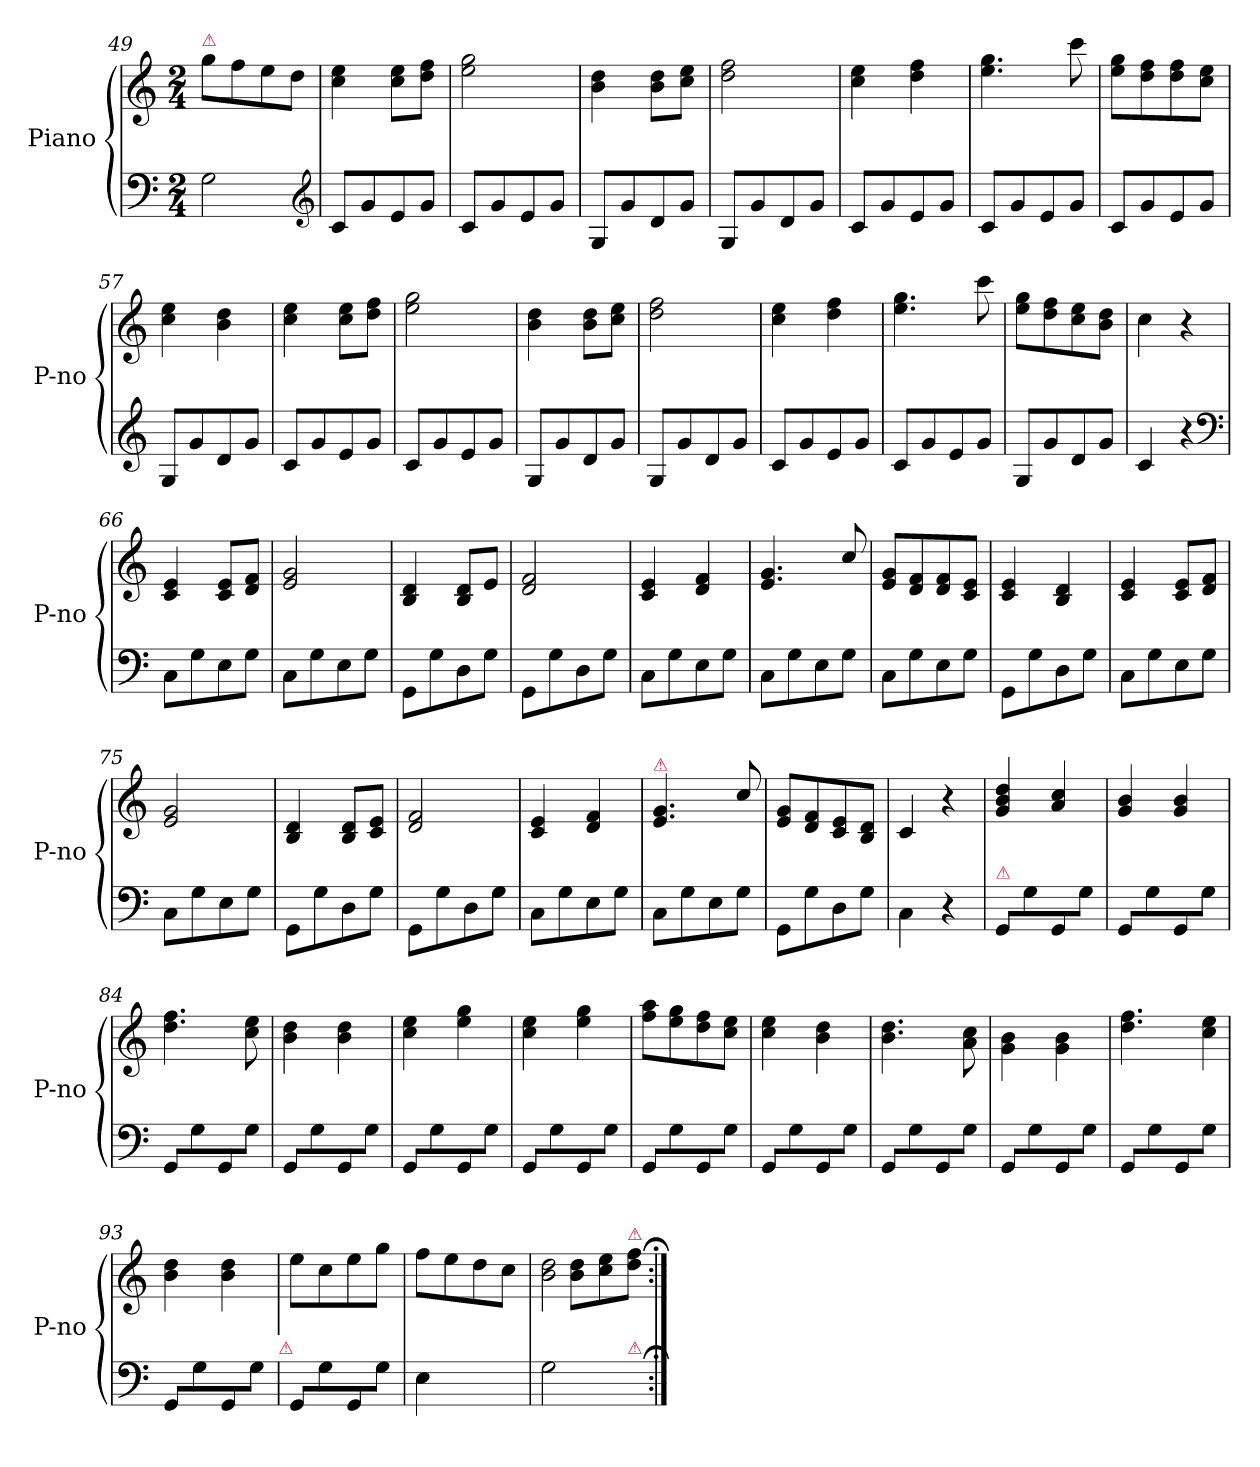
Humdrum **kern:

**kern	**kern
*part1	*part1
*staff2	*staff1
*I"Piano	*
*I'P-no	*
*clefF4	*clefG2
*k[]	*k[]
*M2/4	*M2/4
=49	=49
!	!LO:TX:a:color=crimson:t=⚠
2G\	8gg\L
.	8ff\
.	8ee\
.	8dd\J
*clefG2	*
=50	=50
8c/L	4cc\ 4ee\
8g/	.
8e/	8cc\ 8ee\L
8g/J	8dd\ 8ff\J
=51	=51
8c/L	2ee\ 2gg\
8g/	.
8e/	.
8g/J	.
=52	=52
8G/L	4b\ 4dd\
8g/	.
8d/	8b\ 8dd\L
8g/J	8cc\ 8ee\J
=53	=53
8G/L	2dd\ 2ff\
8g/	.
8d/	.
8g/J	.
=54	=54
8c/L	4cc\ 4ee\
8g/	.
8e/	4dd\ 4ff\
8g/J	.
=55	=55
8c/L	4.ee\ 4.gg\
8g/	.
8e/	.
8g/J	8ccc\
=56	=56
8c/L	8ee\ 8gg\L
8g/	8dd\ 8ff\
8e/	8dd\ 8ff\
8g/J	8cc\ 8ee\J
=57	=57
8G/L	4cc\ 4ee\
8g/	.
8d/	4b\ 4dd\
8g/J	.
=58	=58
8c/L	4cc\ 4ee\
8g/	.
8e/	8cc\ 8ee\L
8g/J	8dd\ 8ff\J
=59	=59
8c/L	2ee\ 2gg\
8g/	.
8e/	.
8g/J	.
=60	=60
8G/L	4b\ 4dd\
8g/	.
8d/	8b\ 8dd\L
8g/J	8cc\ 8ee\J
=61	=61
8G/L	2dd\ 2ff\
8g/	.
8d/	.
8g/J	.
=62	=62
8c/L	4cc\ 4ee\
8g/	.
8e/	4dd\ 4ff\
8g/J	.
=63	=63
8c/L	4.ee\ 4.gg\
8g/	.
8e/	.
8g/J	8ccc\
=64	=64
8G/L	8ee\ 8gg\L
8g/	8dd\ 8ff\
8d/	8cc\ 8ee\
8g/J	8b\ 8dd\J
=65	=65
4c/	4cc\
4r	4r
*clefF4	*
=66	=66
8C\L	4c/ 4e/
8G\	.
8E\	8c/ 8e/L
8G\J	8d/ 8f/J
=67	=67
8C\L	2e/ 2g/
8G\	.
8E\	.
8G\J	.
=68	=68
8GG\L	4B/ 4d/
8G\	.
8D\	8B/ 8d/L
8G\J	8e/J
=69	=69
8GG\L	2d/ 2f/
8G\	.
8D\	.
8G\J	.
=70	=70
8C\L	4c/ 4e/
8G\	.
8E\	4d/ 4f/
8G\J	.
=71	=71
8C\L	4.e/ 4.g/
8G\	.
8E\	.
8G\J	8cc/
=72	=72
8C\L	8e/ 8g/L
8G\	8d/ 8f/
8E\	8d/ 8f/
8G\J	8c/ 8e/J
=73	=73
8GG\L	4c/ 4e/
8G\	.
8D\	4B/ 4d/
8G\J	.
=74	=74
8C\L	4c/ 4e/
8G\	.
8E\	8c/ 8e/L
8G\J	8d/ 8f/J
=75	=75
8C\L	2e/ 2g/
8G\	.
8E\	.
8G\J	.
=76	=76
8GG\L	4B/ 4d/
8G\	.
8D\	8B/ 8d/L
8G\J	8c/ 8e/J
=77	=77
8GG\L	2d/ 2f/
8G\	.
8D\	.
8G\J	.
=78	=78
8C\L	4c/ 4e/
8G\	.
8E\	4d/ 4f/
8G\J	.
=79	=79
!	!LO:TX:a:color=crimson:t=⚠
8C\L	4.e/ 4.g/
8G\	.
8E\	.
8G\J	8cc/
=80	=80
8GG\L	8e/ 8g/L
8G\	8d/ 8f/
8D\	8c/ 8e/
8G\J	8B/ 8d/J
=81	=81
4C\	4c/
4r	4r
=82	=82
!LO:TX:a:color=crimson:t=⚠	!
8GG/L	4g/ 4b/ 4dd/
8G\	.
8GG/	4a/ 4cc/
8G\J	.
=83	=83
8GG/L	4g/ 4b/
8G\	.
8GG/	4g/ 4b/
8G\J	.
=84	=84
8GG/L	4.dd\ 4.ff\
8G\	.
8GG/	.
8G\J	8cc\ 8ee\
=85	=85
8GG/L	4b\ 4dd\
8G\	.
8GG/	4b\ 4dd\
8G\J	.
=86	=86
8GG/L	4cc\ 4ee\
8G\	.
8GG/	4ee\ 4gg\
8G\J	.
=87	=87
8GG/L	4cc\ 4ee\
8G\	.
8GG/	4ee\ 4gg\
8G\J	.
=88	=88
8GG/L	8ff\ 8aa\L
8G\	8ee\ 8gg\
8GG/	8dd\ 8ff\
8G\J	8cc\ 8ee\J
=89	=89
8GG/L	4cc\ 4ee\
8G\	.
8GG/	4b\ 4dd\
8G\J	.
=90	=90
8GG/L	4.b\ 4.dd\
8G\	.
8GG/	.
8G\J	8a\ 8cc\
=91	=91
8GG/L	4g\ 4b\
8G\	.
8GG/	4g\ 4b\
8G\J	.
=92	=92
8GG/L	4.dd\ 4.ff\
8G\	.
8GG/	.
!	!LO:N:vis=4
8G\J	8cc\ 8ee\
=93	=93
8GG/L	4b\ 4dd\
8G\	.
8GG/	4b\ 4dd\
8G\J	.
!LO:TX:a:color=crimson:t=⚠	!
=94	=94
8GG/L	8ee\L
8G\	8cc\
8GG/	8ee\
8G\J	8gg\J
=95	=95
!LO:N:vis=4	!
2E\	8ff\L
.	8ee\
.	8dd\
.	8cc\J
=96	=96
*^	*^
2G\	4.ryy	2b\ 2dd\	8ryy
.	.	.	8b\ 8dd\L
.	.	.	8cc\ 8ee\
!	!	!	!LO:TX:a:color=crimson:t=⚠
!	!LO:TX:a:color=crimson:t=⚠	!	!
.	8ryy	.	8dd\ 8ff\J
*v	*v	*	*
*	*v	*v
=:|!;	=:|!;
*-	*-
